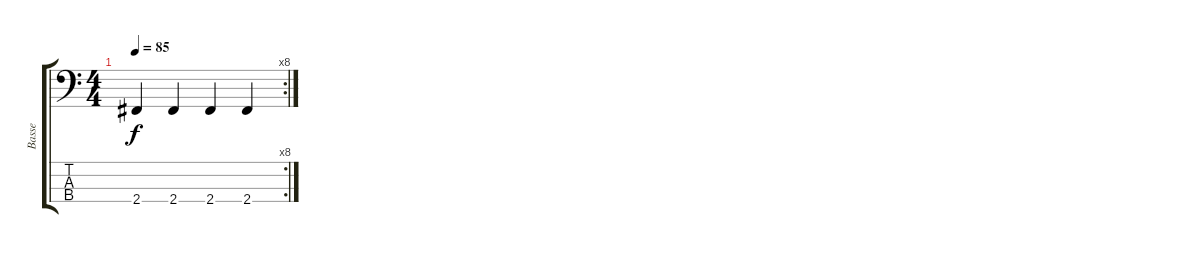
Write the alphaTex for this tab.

\track ("Basse" "Basse") {instrument acousticbass}
\staff {score tabs}
\tuning (G2 D2 A1 E1) {hide}
\rc 8
\ts (4 4)
\tempo 85
\clef f4
\ks c
2.4.4{dy f} 2.4.4 2.4.4 2.4.4
